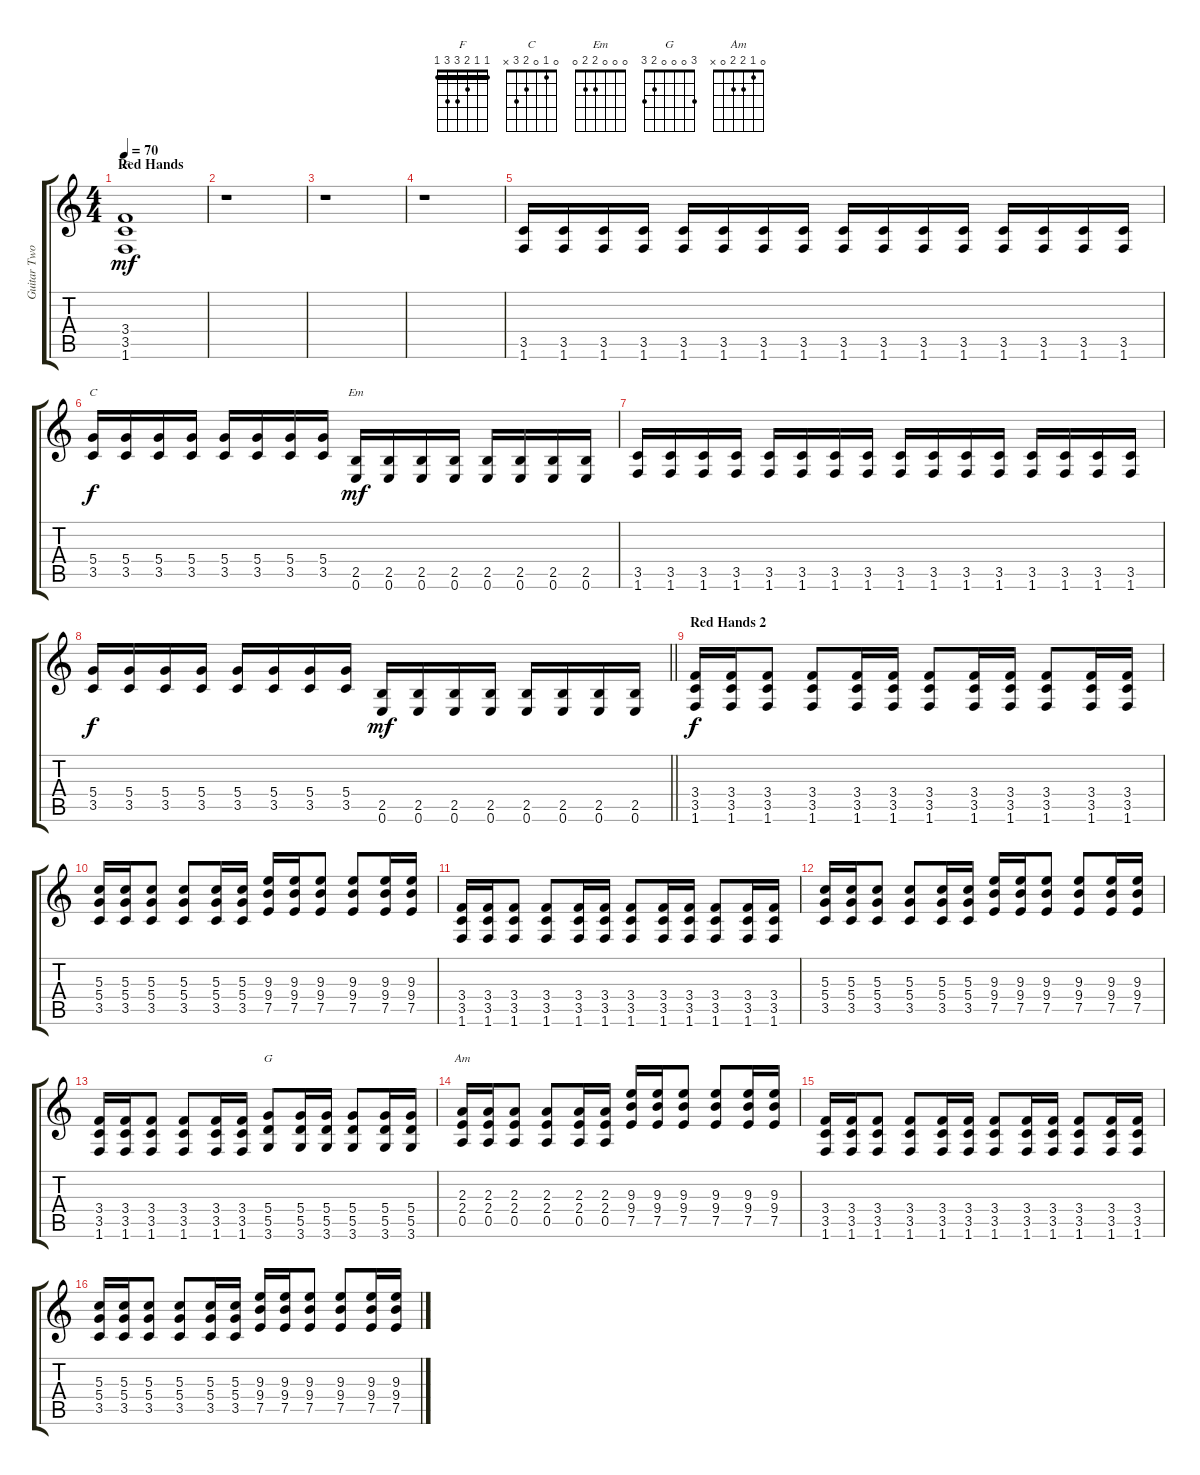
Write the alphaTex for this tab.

\track ("Guitar Two" "Guitar Two") {instrument distortionguitar}
\staff {score tabs}
\tuning (E4 B3 G3 D3 A2 E2) {hide}
\chord ("F" 1 1 2 3 3 1) {barre 1}
\chord ("C" 0 1 0 2 3 x)
\chord ("Em" 0 0 0 2 2 0)
\chord ("G" 3 0 0 0 2 3)
\chord ("Am" 0 1 2 2 0 x)
\ts (4 4)
\section ("" "Red Hands")
\tempo 70
\clef g2
\ks c
(3.4 3.5 1.6).1{ch "F" dy mf volume 0} |
r.1 |
r.1 |
r.1{volume 4} |
(3.5 1.6).16{volume 12} (3.5 1.6).16 (3.5 1.6).16 (3.5 1.6).16 (3.5 1.6).16 (3.5 1.6).16 (3.5 1.6).16 (3.5 1.6).16 (3.5 1.6).16 (3.5 1.6).16 (3.5 1.6).16 (3.5 1.6).16 (3.5 1.6).16 (3.5 1.6).16 (3.5 1.6).16 (3.5 1.6).16 |
(5.4 3.5).16{ch "C" dy f} (5.4 3.5).16 (5.4 3.5).16 (5.4 3.5).16 (5.4 3.5).16 (5.4 3.5).16 (5.4 3.5).16 (5.4 3.5).16 (2.5 0.6).16{ch "Em" dy mf} (2.5 0.6).16 (2.5 0.6).16 (2.5 0.6).16 (2.5 0.6).16 (2.5 0.6).16 (2.5 0.6).16 (2.5 0.6).16 |
(3.5 1.6).16 (3.5 1.6).16 (3.5 1.6).16 (3.5 1.6).16 (3.5 1.6).16 (3.5 1.6).16 (3.5 1.6).16 (3.5 1.6).16 (3.5 1.6).16 (3.5 1.6).16 (3.5 1.6).16 (3.5 1.6).16 (3.5 1.6).16 (3.5 1.6).16 (3.5 1.6).16 (3.5 1.6).16 |
\barLineRight lightlight
(5.4 3.5).16{dy f} (5.4 3.5).16 (5.4 3.5).16 (5.4 3.5).16 (5.4 3.5).16 (5.4 3.5).16 (5.4 3.5).16 (5.4 3.5).16 (2.5 0.6).16{dy mf} (2.5 0.6).16 (2.5 0.6).16 (2.5 0.6).16 (2.5 0.6).16 (2.5 0.6).16 (2.5 0.6).16 (2.5 0.6).16 |
\section ("" "Red Hands 2")
(3.4 3.5 1.6).16{dy f} (3.4 3.5 1.6).16 (3.4 3.5 1.6).8 (3.4 3.5 1.6).8 (3.4 3.5 1.6).16 (3.4 3.5 1.6).16 (3.4 3.5 1.6).8 (3.4 3.5 1.6).16 (3.4 3.5 1.6).16 (3.4 3.5 1.6).8 (3.4 3.5 1.6).16 (3.4 3.5 1.6).16 |
(5.3 5.4 3.5).16 (5.3 5.4 3.5).16 (5.3 5.4 3.5).8 (5.3 5.4 3.5).8 (5.3 5.4 3.5).16 (5.3 5.4 3.5).16 (9.3 9.4 7.5).16 (9.3 9.4 7.5).16 (9.3 9.4 7.5).8 (9.3 9.4 7.5).8 (9.3 9.4 7.5).16 (9.3 9.4 7.5).16 |
(3.4 3.5 1.6).16 (3.4 3.5 1.6).16 (3.4 3.5 1.6).8 (3.4 3.5 1.6).8 (3.4 3.5 1.6).16 (3.4 3.5 1.6).16 (3.4 3.5 1.6).8 (3.4 3.5 1.6).16 (3.4 3.5 1.6).16 (3.4 3.5 1.6).8 (3.4 3.5 1.6).16 (3.4 3.5 1.6).16 |
(5.3 5.4 3.5).16 (5.3 5.4 3.5).16 (5.3 5.4 3.5).8 (5.3 5.4 3.5).8 (5.3 5.4 3.5).16 (5.3 5.4 3.5).16 (9.3 9.4 7.5).16 (9.3 9.4 7.5).16 (9.3 9.4 7.5).8 (9.3 9.4 7.5).8 (9.3 9.4 7.5).16 (9.3 9.4 7.5).16 |
(3.4 3.5 1.6).16 (3.4 3.5 1.6).16 (3.4 3.5 1.6).8 (3.4 3.5 1.6).8 (3.4 3.5 1.6).16 (3.4 3.5 1.6).16 (5.4 5.5 3.6).8{ch "G"} (5.4 5.5 3.6).16 (5.4 5.5 3.6).16 (5.4 5.5 3.6).8 (5.4 5.5 3.6).16 (5.4 5.5 3.6).16 |
(2.3 2.4 0.5).16{ch "Am"} (2.3 2.4 0.5).16 (2.3 2.4 0.5).8 (2.3 2.4 0.5).8 (2.3 2.4 0.5).16 (2.3 2.4 0.5).16 (9.3 9.4 7.5).16 (9.3 9.4 7.5).16 (9.3 9.4 7.5).8 (9.3 9.4 7.5).8 (9.3 9.4 7.5).16 (9.3 9.4 7.5).16 |
(3.4 3.5 1.6).16 (3.4 3.5 1.6).16 (3.4 3.5 1.6).8 (3.4 3.5 1.6).8 (3.4 3.5 1.6).16 (3.4 3.5 1.6).16 (3.4 3.5 1.6).8 (3.4 3.5 1.6).16 (3.4 3.5 1.6).16 (3.4 3.5 1.6).8 (3.4 3.5 1.6).16 (3.4 3.5 1.6).16 |
(5.3 5.4 3.5).16 (5.3 5.4 3.5).16 (5.3 5.4 3.5).8 (5.3 5.4 3.5).8 (5.3 5.4 3.5).16 (5.3 5.4 3.5).16 (9.3 9.4 7.5).16 (9.3 9.4 7.5).16 (9.3 9.4 7.5).8 (9.3 9.4 7.5).8 (9.3 9.4 7.5).16 (9.3 9.4 7.5).16
